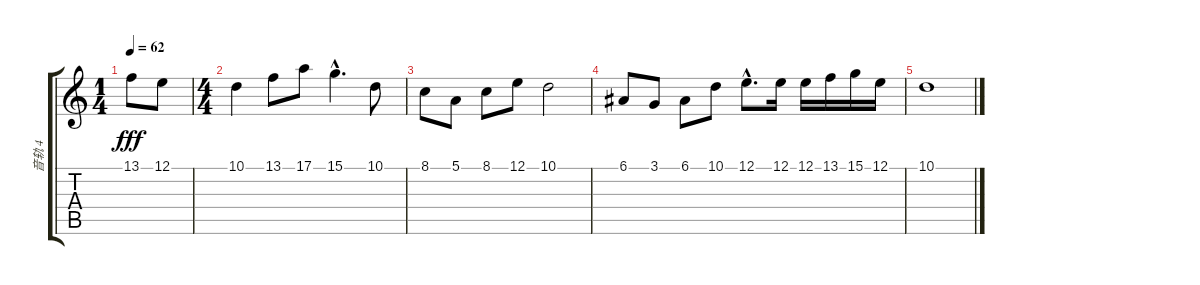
\track ("音轨 4" "音轨 4") {instrument panflute}
\staff {score tabs}
\tuning (E4 B3 G3 D3 A2 E2) {hide}
\ts (1 4)
\tempo 62
\clef g2
\ks c
13.1.8{dy fff instrument panflute} 12.1.8 |
\ts (4 4)
10.1.4 13.1.8 17.1.8 15.1{hac}.4{d} 10.1.8 |
8.1.8 5.1.8 8.1.8 12.1.8 10.1.2 |
6.1.8 3.1.8 6.1.8 10.1.8 12.1{hac}.8{d} 12.1.16 12.1.16 13.1.16 15.1.16 12.1.16 |
10.1.1
